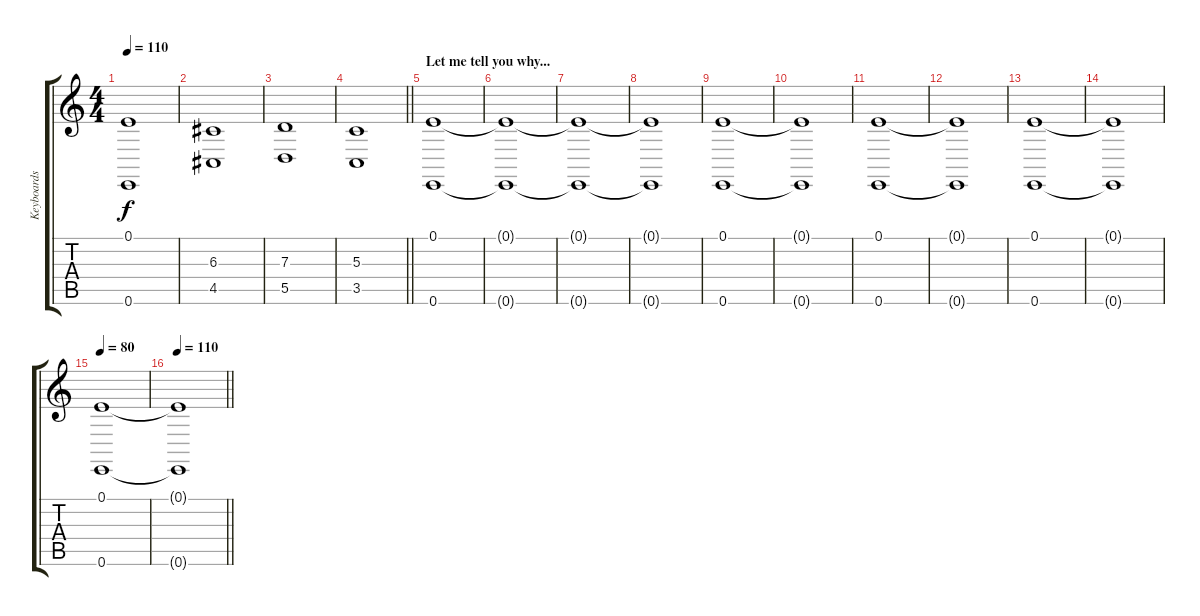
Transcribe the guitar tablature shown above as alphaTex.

\track ("Keyboards" "Keyboards") {instrument stringensemble2}
\staff {score tabs}
\tuning (E4 B3 G3 D3 A2 E2) {hide}
\ts (4 4)
\tempo 110
\clef g2
\ks c
(0.1{t} 0.6{t}).1{dy f} |
(6.3 4.5).1 |
(7.3 5.5).1 |
\barLineRight lightlight
(5.3 3.5).1 |
\section ("" "Let me tell you why...")
(0.1 0.6).1 |
(0.1{t} 0.6{t}).1 |
(0.1{t} 0.6{t}).1 |
(0.1{t} 0.6{t}).1 |
(0.1 0.6).1 |
(0.1{t} 0.6{t}).1 |
(0.1 0.6).1 |
(0.1{t} 0.6{t}).1 |
(0.1 0.6).1 |
(0.1{t} 0.6{t}).1 |
\tempo 80
(0.1 0.6).1 |
\tempo 110
\barLineRight lightlight
(0.1{t} 0.6{t}).1
